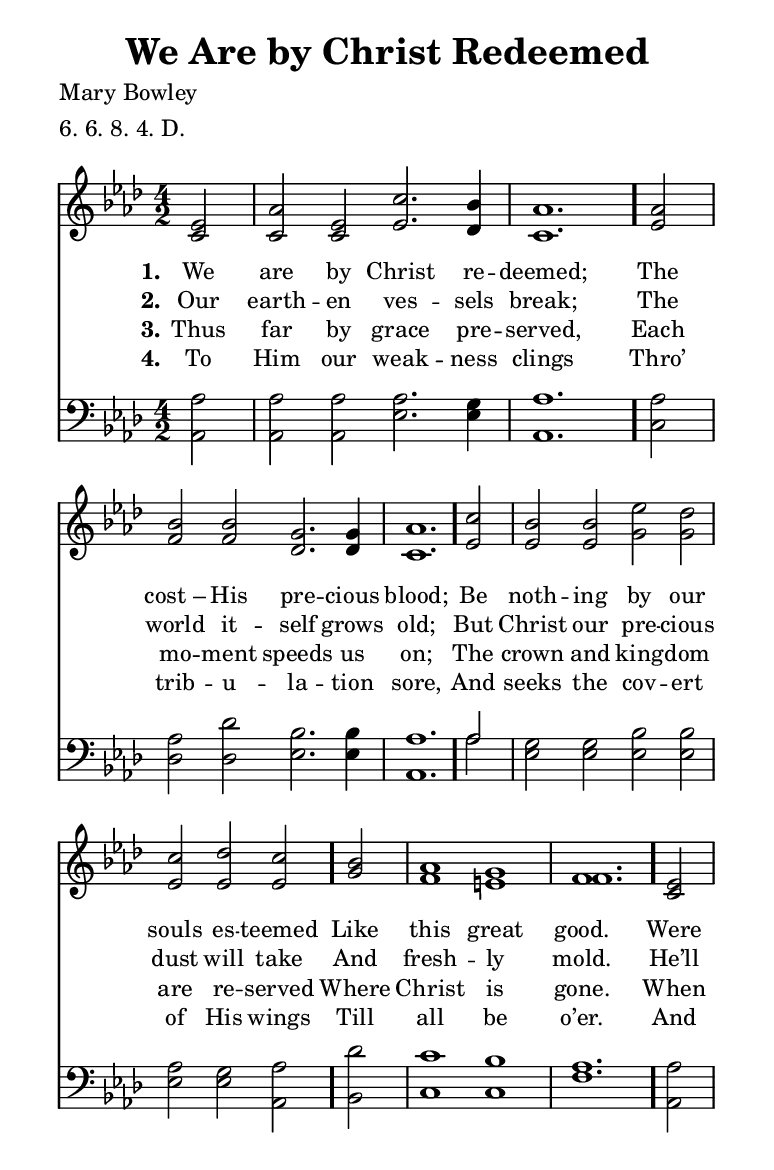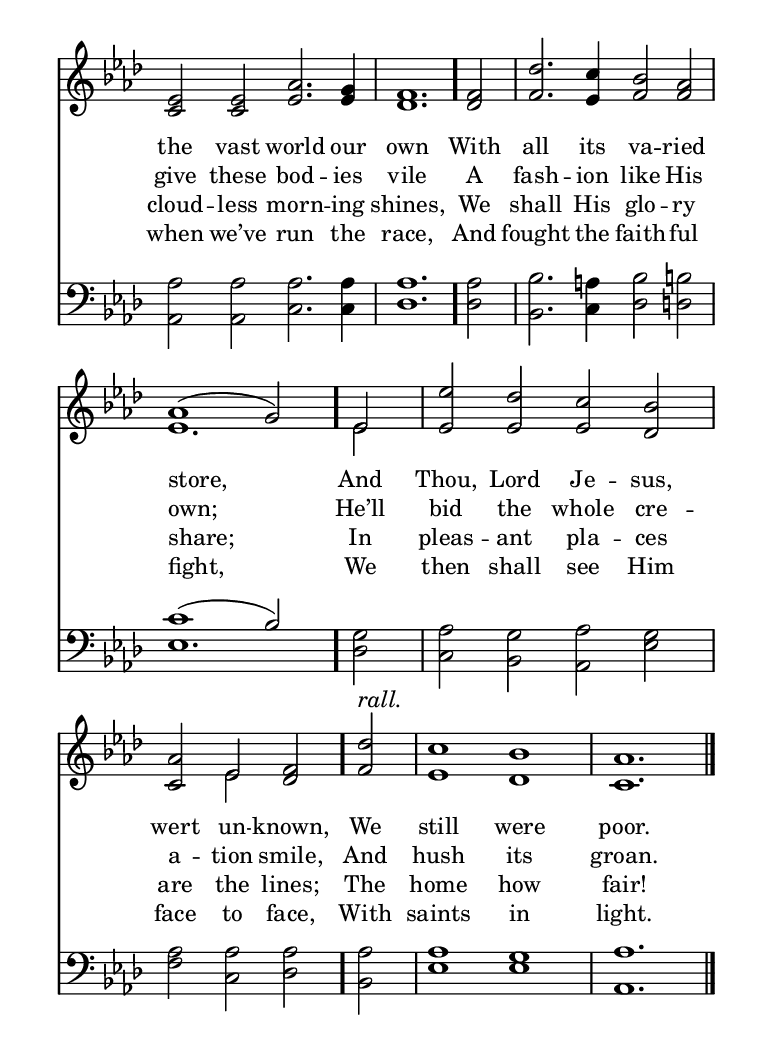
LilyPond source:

\include "common/global.ily"
\paper {
  \include "common/paper.ily"
}

\header{
  hymnnumber = "275"
  title = "We Are by Christ Redeemed"
  tunename = "Priory"
  meter = "6. 6. 8. 4. D."
  poet = "Mary Bowley"
  composer = ""
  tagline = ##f
}

global = {
  \include "common/overrides.ily"
  \override Staff.TimeSignature.style = #'numbered
  \time 4/2
  \override Score.MetronomeMark.transparent = ##t % hide all fermata changes too
  \tempo 2=90
  \key aes \major
  \partial 2
  \autoBeamOff
}

notesSoprano = {
\global
\relative c' {

  ees2 | aes ees c'2. bes4 | aes1.
  aes2 | bes bes g2. g4 | aes1. \eogbreak
  c2 | bes bes ees des | c des c
  bes2 | aes1 g | f1. \eogbreak
  ees2 | ees ees aes2. g4 | f1.
  f2 | des'2. c4 bes2 aes | aes1( g2) \eogbreak
  ees2 | ees' des c bes | aes ees f
  des'2^\markup{\italic rall.} | c1 bes | aes1. \eogbreak

  \bar "|."

}
}

notesAlto = {
\global
\relative e' {

  c2 | c c ees2. des4 | c1.
  ees2 | f f des2. des4 | c1.
  ees2 | ees ees g g | ees ees ees
  g2 | f1 e | f1.
  c2 | c c ees2. ees4 | des1.
  des2 | f2. ees4 f2 f | ees1.
  ees2 | ees ees ees des | c ees des
  f2 | ees1 des | c1.

}
}

notesTenor = {
\global
\relative a {

  aes2 | aes aes aes2. g4 | aes1.
  aes2 | aes des bes2. bes4 | aes1.
  aes2 | g g bes bes | aes g aes
  des2 | c1 bes | aes1.
  aes2 | aes aes aes2. aes4 | aes1.
  aes2 | bes2. a4 bes2 b | c1( bes2)
  g2 | aes g aes g | aes aes aes
  aes2 | aes1 g | aes1.

}
}

notesBass = {
\global
\relative f, {

  aes2 | aes aes ees'2. ees4 | aes,1.
  c2 | des des ees2. ees4 | aes,1.
  aes'2 | ees ees ees ees | ees ees aes,
  bes2 | c1 c | f1.
  aes,2 | aes aes c2. c4 | des1.
  des2 | bes2. c4 des2 d | ees1.
  des2 | c bes aes ees' | f c des
  bes2 | ees1 ees | aes,1.

}
}

wordsA = \lyricmode {
\set stanza = "1."

We are by Christ re -- deemed; \bar "."
The cost_– His pre -- cious blood; \bar "."
Be noth -- ing by our souls es -- teemed \bar "."
Like this great good. \bar "."
Were the vast world our own \bar "."
With all its va -- ried store, \bar "."
And Thou, Lord Je -- sus, wert un -- known, \bar "."
We still were poor. \bar "."

}

wordsB = \lyricmode {
\set stanza = "2."

Our earth -- en ves -- sels break;
The world it -- self grows old;
But Christ our pre -- cious dust will take
And fresh -- ly mold.
He’ll give these bod -- ies vile
A fash -- ion like His own;
He’ll bid the whole cre -- a -- tion smile,
And hush its groan.

}

wordsC = \lyricmode {
\set stanza = "3."

Thus far by grace pre -- served,
Each mo -- ment speeds us on;
The crown and king -- dom are re -- served
Where Christ is gone.
When cloud -- less morn -- ing shines,
We shall His glo -- ry share;
In pleas -- ant pla -- ces are the lines;
The home how fair!

}

wordsD = \lyricmode {
\set stanza = "4."

To Him our weak -- ness clings
Thro’ trib -- u -- la -- tion sore,
And seeks the cov -- ert of His wings
Till all be o’er.
And when we’ve run the race,
And fought the faith -- ful fight,
We then shall see Him face to face,
With saints in light.

}

\score {
  \context ChoirStaff <<
    \context Staff = upper <<
      \set Staff.autoBeaming = ##f
      \set ChoirStaff.systemStartDelimiter = #'SystemStartBar
      \set ChoirStaff.printPartCombineTexts = ##f
      \partcombine #'(2 . 9) \notesSoprano \notesAlto
      \context NullVoice = sopranos { \voiceOne << \notesSoprano >> }
      \context Lyrics = one   \lyricsto sopranos \wordsA
      \context Lyrics = two   \lyricsto sopranos \wordsB
      \context Lyrics = three \lyricsto sopranos \wordsC
      \context Lyrics = four  \lyricsto sopranos \wordsD
    >>
    \context Staff = men <<
      \set Staff.autoBeaming = ##f
      \clef bass
      \set ChoirStaff.printPartCombineTexts = ##f
      \partcombine #'(2 . 9) \notesTenor \notesBass
    >>
  >>
  \layout {
    \include "common/layout.ily"
  }
  \midi{
    \include "common/midi.ily"
  }
}

\version "2.19.49"  % necessary for upgrading to future LilyPond versions.

% vi:set et ts=2 sw=2 ai nocindent syntax=lilypond:
